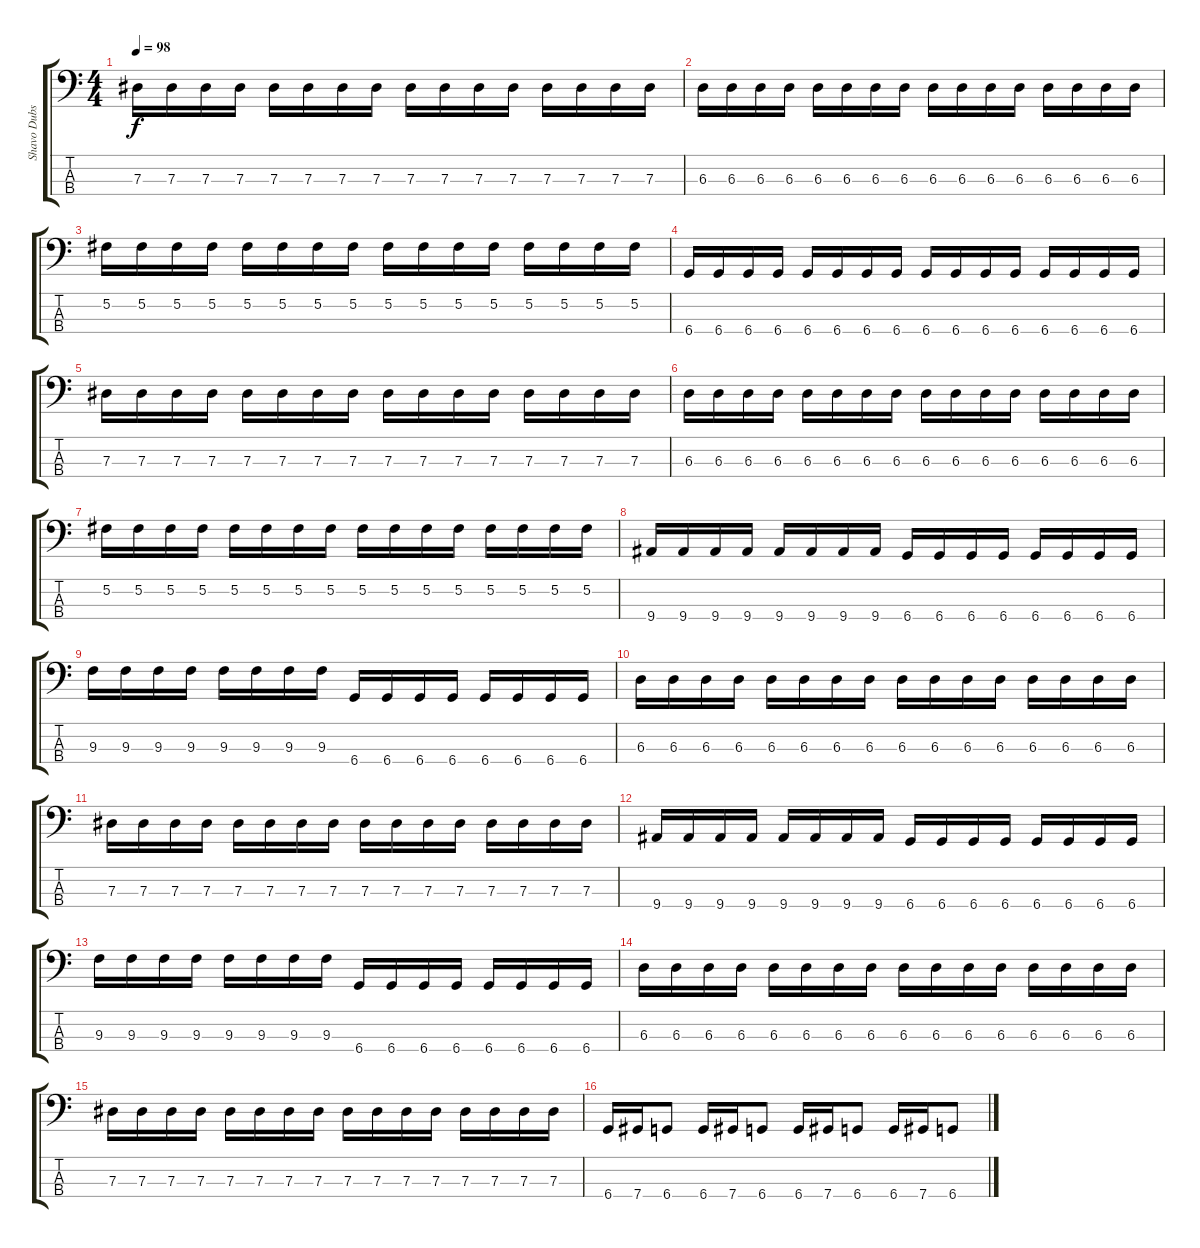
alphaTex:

\track ("Shavo Dubs" "Shavo Dubs") {instrument electricbassfinger}
\staff {score tabs}
\tuning (Gb2 Db2 Ab1 Db1) {hide}
\ts (4 4)
\tempo 98
\clef f4
\ks c
7.3.16{dy f} 7.3.16 7.3.16 7.3.16 7.3.16 7.3.16 7.3.16 7.3.16 7.3.16 7.3.16 7.3.16 7.3.16 7.3.16 7.3.16 7.3.16 7.3.16 |
6.3.16 6.3.16 6.3.16 6.3.16 6.3.16 6.3.16 6.3.16 6.3.16 6.3.16 6.3.16 6.3.16 6.3.16 6.3.16 6.3.16 6.3.16 6.3.16 |
5.2.16 5.2.16 5.2.16 5.2.16 5.2.16 5.2.16 5.2.16 5.2.16 5.2.16 5.2.16 5.2.16 5.2.16 5.2.16 5.2.16 5.2.16 5.2.16 |
6.4.16 6.4.16 6.4.16 6.4.16 6.4.16 6.4.16 6.4.16 6.4.16 6.4.16 6.4.16 6.4.16 6.4.16 6.4.16 6.4.16 6.4.16 6.4.16 |
7.3.16 7.3.16 7.3.16 7.3.16 7.3.16 7.3.16 7.3.16 7.3.16 7.3.16 7.3.16 7.3.16 7.3.16 7.3.16 7.3.16 7.3.16 7.3.16 |
6.3.16 6.3.16 6.3.16 6.3.16 6.3.16 6.3.16 6.3.16 6.3.16 6.3.16 6.3.16 6.3.16 6.3.16 6.3.16 6.3.16 6.3.16 6.3.16 |
5.2.16 5.2.16 5.2.16 5.2.16 5.2.16 5.2.16 5.2.16 5.2.16 5.2.16 5.2.16 5.2.16 5.2.16 5.2.16 5.2.16 5.2.16 5.2.16 |
9.4.16 9.4.16 9.4.16 9.4.16 9.4.16 9.4.16 9.4.16 9.4.16 6.4.16 6.4.16 6.4.16 6.4.16 6.4.16 6.4.16 6.4.16 6.4.16 |
9.3.16 9.3.16 9.3.16 9.3.16 9.3.16 9.3.16 9.3.16 9.3.16 6.4.16 6.4.16 6.4.16 6.4.16 6.4.16 6.4.16 6.4.16 6.4.16 |
6.3.16 6.3.16 6.3.16 6.3.16 6.3.16 6.3.16 6.3.16 6.3.16 6.3.16 6.3.16 6.3.16 6.3.16 6.3.16 6.3.16 6.3.16 6.3.16 |
7.3.16 7.3.16 7.3.16 7.3.16 7.3.16 7.3.16 7.3.16 7.3.16 7.3.16 7.3.16 7.3.16 7.3.16 7.3.16 7.3.16 7.3.16 7.3.16 |
9.4.16 9.4.16 9.4.16 9.4.16 9.4.16 9.4.16 9.4.16 9.4.16 6.4.16 6.4.16 6.4.16 6.4.16 6.4.16 6.4.16 6.4.16 6.4.16 |
9.3.16 9.3.16 9.3.16 9.3.16 9.3.16 9.3.16 9.3.16 9.3.16 6.4.16 6.4.16 6.4.16 6.4.16 6.4.16 6.4.16 6.4.16 6.4.16 |
6.3.16 6.3.16 6.3.16 6.3.16 6.3.16 6.3.16 6.3.16 6.3.16 6.3.16 6.3.16 6.3.16 6.3.16 6.3.16 6.3.16 6.3.16 6.3.16 |
7.3.16 7.3.16 7.3.16 7.3.16 7.3.16 7.3.16 7.3.16 7.3.16 7.3.16 7.3.16 7.3.16 7.3.16 7.3.16 7.3.16 7.3.16 7.3.16 |
6.4.16 7.4.16 6.4.8 6.4.16 7.4.16 6.4.8 6.4.16 7.4.16 6.4.8 6.4.16 7.4.16 6.4.8
